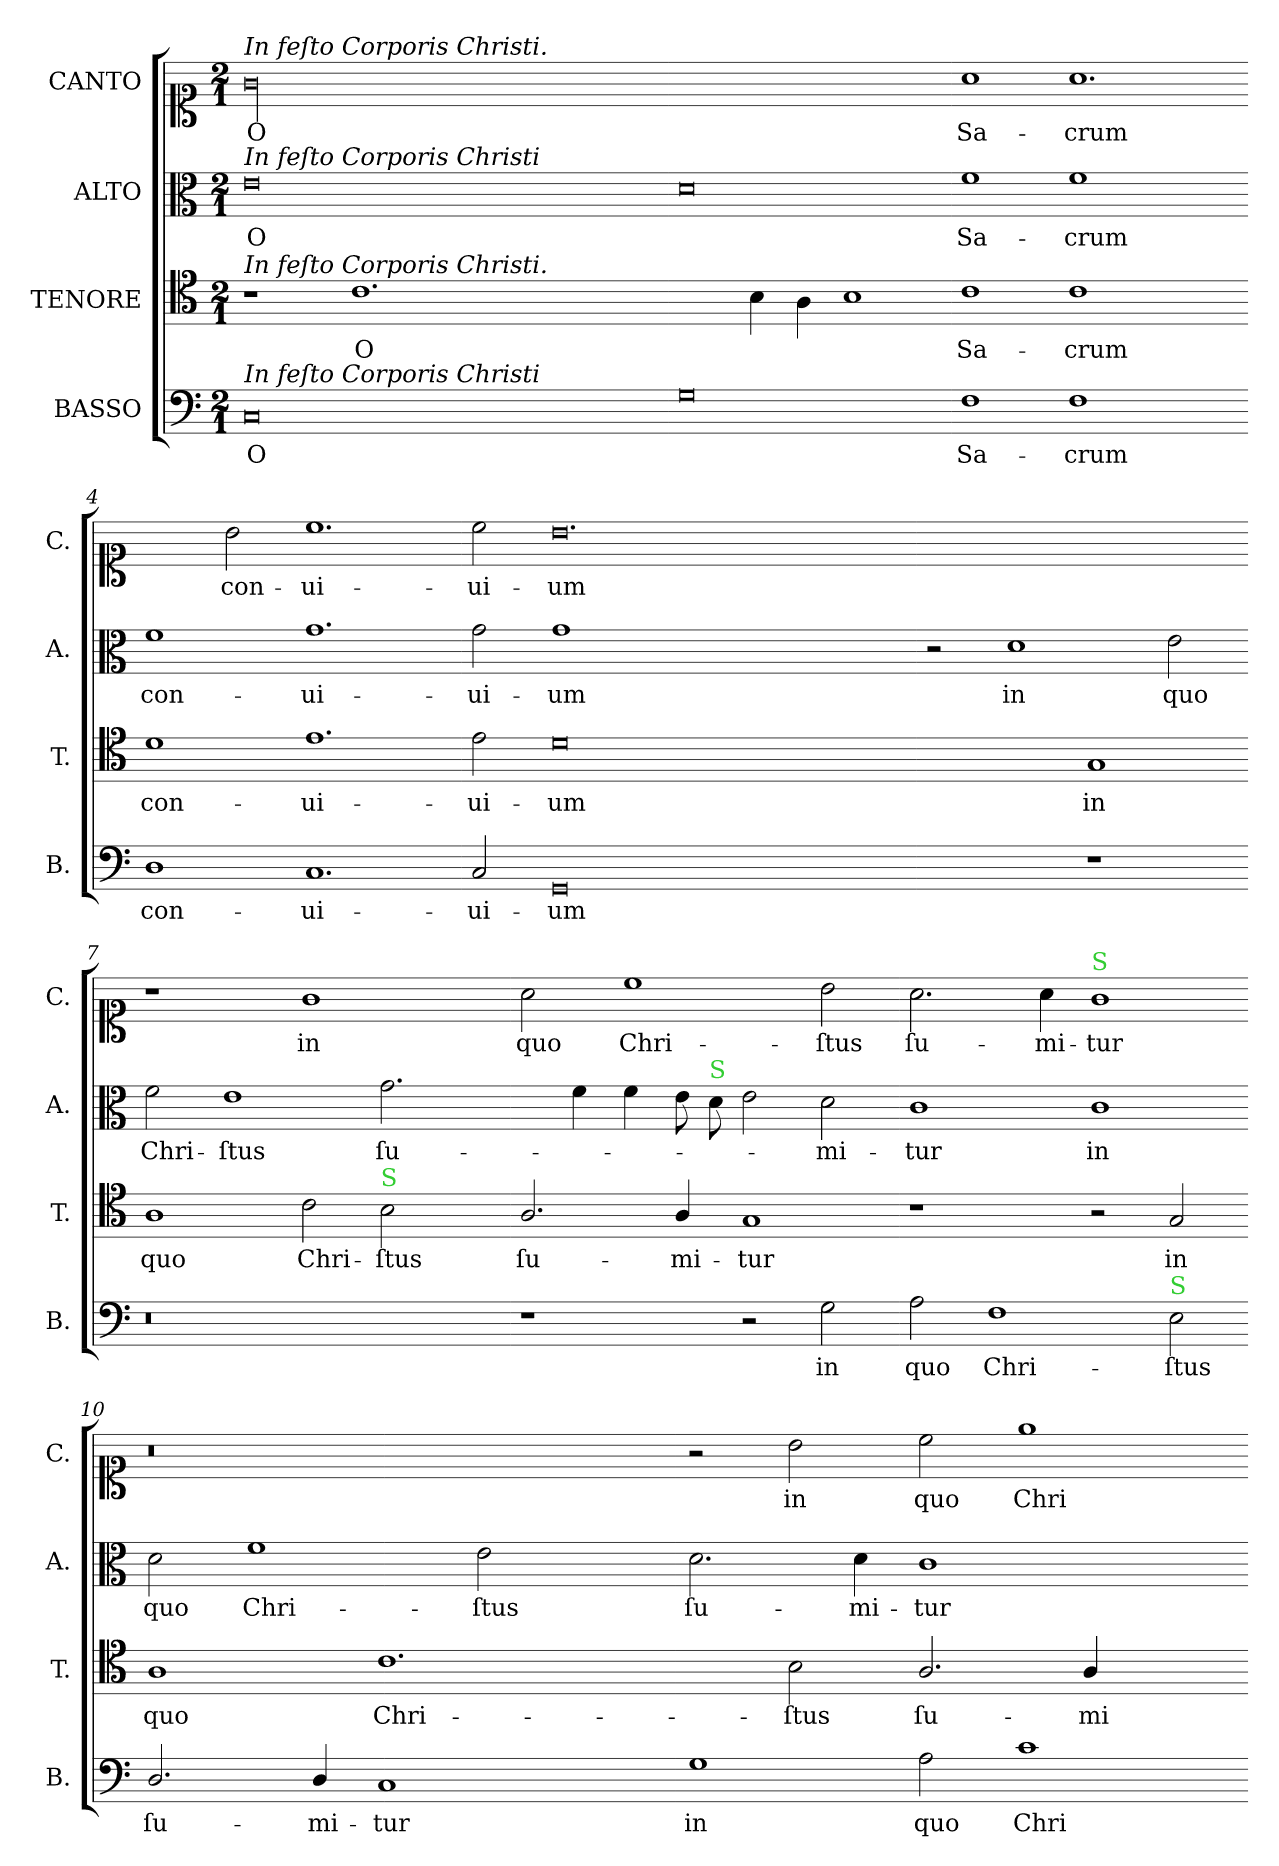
**kern	**text	**kern	**text	**kern	**text	**kern	**text
*part4	*part4	*part3	*part3	*part2	*part2	*part1	*part1
*staff4	*staff4	*staff3	*staff3	*staff2	*staff2	*staff1	*staff1
*I"BASSO	*	*I"TENORE	*	*I"ALTO	*	*I"CANTO	*
*I'B.	*	*I'T.	*	*I'A.	*	*I'C.	*
*clefF4	*	*clefC4	*	*clefC3	*	*clefC1	*
*k[]	*	*k[]	*	*k[]	*	*k[]	*
*C:	*	*C:	*	*C:	*	*C:	*
*M2/1	*	*M2/1	*	*M2/1	*	*M2/1	*
=1	=1	=1	=1	=1	=1	=1	=1
!	!	!	!	!	!	!LO:TX:a:i:t=In feſto Corporis Christi.	!
!	!	!	!	!LO:TX:a:i:t=In feſto Corporis Christi	!	!	!
!	!	!LO:TX:a:i:t=In feſto Corporis Christi.	!	!	!	!	!
!LO:TX:a:i:t=In feſto Corporis Christi	!	!	!	!	!	!	!
0C	O	1r	.	0e	O	00g	O
.	.	1.c	O	.	.	.	.
0ryy	.	.	.	0ryy	.	.	.
.	.	1.ryy	.	.	.	.	.
=2-	=2-	=2-	=2-	=2-	=2-	=2-	=2-
0G	.	2ryy	.	0d	.	0ryy	.
.	.	4B\	.	.	.	.	.
.	.	4A\	.	.	.	.	.
.	.	1B	.	.	.	.	.
=3-	=3-	=3-	=3-	=3-	=3-	=3-	=3-
1F	Sa-	1c	Sa-	1f	Sa-	1a	Sa-
1F	-crum	1c	-crum	1f	-crum	1.a	-crum
2ryy	.	2ryy	.	2ryy	.	.	.
=4-	=4-	=4-	=4-	=4-	=4-	=4-	=4-
1D	con-	1d	con-	1f	con-	2ryy	.
.	.	.	.	.	.	2b\	con-
1.C	-ui-	1.e	-ui-	1.g	-ui-	1.cc	-ui-
=5-	=5-	=5-	=5-	=5-	=5-	=5-	=5-
2C/	-ui-	2e\	-ui-	2g\	-ui-	2cc\	-ui-
0GG	-um	0d	-um	1g	-um	0.b	-um
.	.	.	.	0ryy	.	.	.
1ryy	.	1ryy	.	.	.	.	.
=6-	=6-	=6-	=6-	=6-	=6-	=6-	=6-
1ryy	.	1ryy	.	2r	.	0ryy	.
.	.	.	.	1d	in	.	.
1r	.	1G	in	.	.	.	.
.	.	.	.	2e\	quo	.	.
=7-	=7-	=7-	=7-	=7-	=7-	=7-	=7-
0r	.	1A	quo	2f\	Chri-	1r	.
.	.	.	.	1e	-ſtus	.	.
.	.	2c\	Chri-	.	.	1g	in
!	!	!LO:TX:a:color=limegreen:t=S	!	!	!	!	!
.	.	2B\	-ſtus	2.g\	ſu-	.	.
4ryy	.	4ryy	.	.	.	4ryy	.
=8-	=8-	=8-	=8-	=8-	=8-	=8-	=8-
1r	.	2.A/	ſu-	4ryy	.	2a\	quo
.	.	.	.	4f\	.	.	.
.	.	.	.	4f\	.	1cc	Chri-
.	.	4A/	-mi-	8e\	.	.	.
!	!	!	!	!LO:TX:a:color=limegreen:t=S	!	!	!
.	.	.	.	8d\	.	.	.
2r	.	1G	-tur	2e\	.	.	.
2G\	in	.	.	2d\	-mi-	2b\	-ſtus
=9-	=9-	=9-	=9-	=9-	=9-	=9-	=9-
2A\	quo	1r	.	1c	-tur	2.a\	ſu-
1F	Chri-	.	.	.	.	.	.
.	.	.	.	.	.	4a\	-mi-
!	!	!	!	!	!	!LO:TX:a:color=limegreen:t=S	!
.	.	2r	.	1c	in	1g	-tur
!LO:TX:a:color=limegreen:t=S	!	!	!	!	!	!	!
2E\	-ſtus	2G/	in	.	.	.	.
=10-	=10-	=10-	=10-	=10-	=10-	=10-	=10-
2.D/	ſu-	1A	quo	2d\	quo	0r	.
.	.	.	.	1f	Chri-	.	.
4D/	-mi-	.	.	.	.	.	.
1C	-tur	1.c	Chri-	.	.	.	.
.	.	.	.	2e\	-ſtus	.	.
2ryy	.	.	.	2ryy	.	2ryy	.
=11-	=11-	=11-	=11-	=11-	=11-	=11-	=11-
1G	in	2ryy	.	2.d\	ſu-	2r	.
!	!	!	!	!	!	!	!LO:LY:i
.	.	2B\	-ſtus	.	.	2b\	in
.	.	.	.	4d\	-mi-	.	.
!	!	!	!	!	!	!	!LO:LY:i
2A\	quo	2.A/	ſu-	1c	-tur	2cc\	quo
!	!	!	!	!	!	!	!LO:LY:i
1c\	Chri-	.	.	.	.	1ee\	Chri-
.	.	4A/	-mi-	.	.	.	.
.	.	2ryy	.	2ryy	.	.	.
=-	=-	=-	=-	=-	=-	=-	=-
*-	*-	*-	*-	*-	*-	*-	*-
